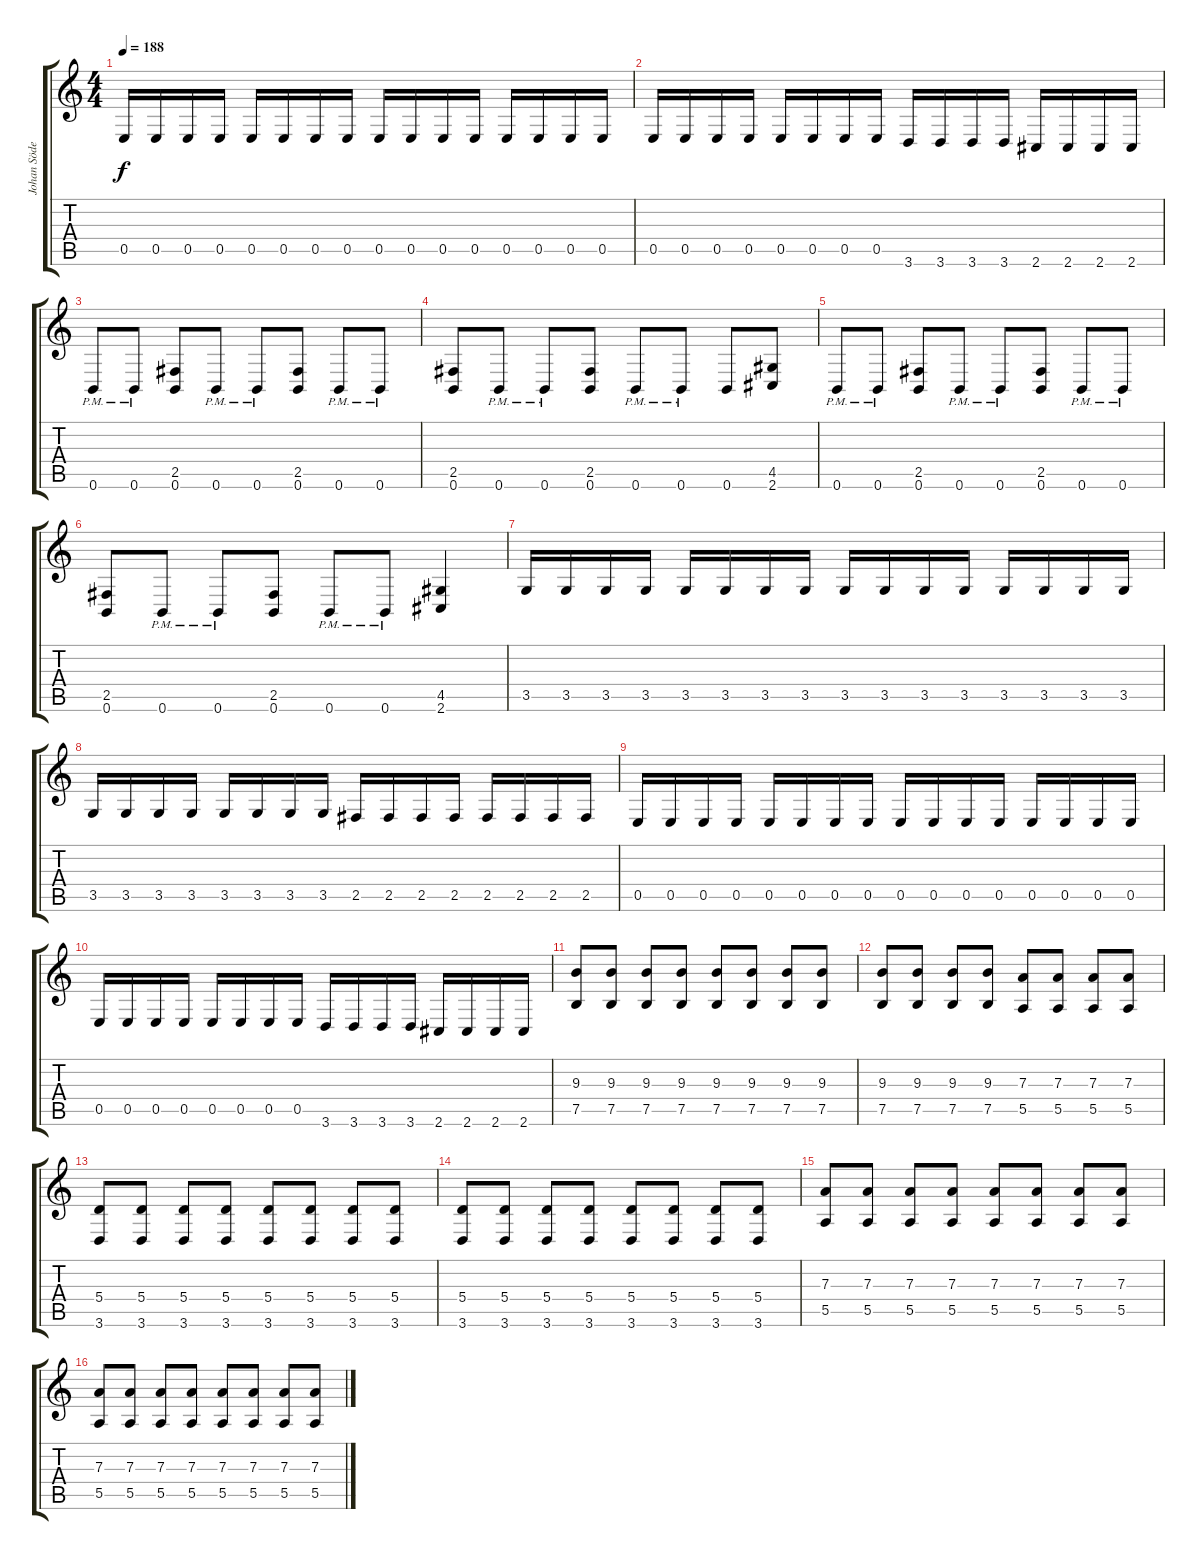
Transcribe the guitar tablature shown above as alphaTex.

\track ("Johan Söderberg" "Johan Söde") {instrument distortionguitar}
\staff {score tabs}
\tuning (B3 Gb3 D3 A2 E2 B1) {hide}
\ts (4 4)
\tempo 188
\clef g2
\ks c
0.5.16{dy f} 0.5.16 0.5.16 0.5.16 0.5.16 0.5.16 0.5.16 0.5.16 0.5.16 0.5.16 0.5.16 0.5.16 0.5.16 0.5.16 0.5.16 0.5.16 |
0.5.16 0.5.16 0.5.16 0.5.16 0.5.16 0.5.16 0.5.16 0.5.16 3.6.16 3.6.16 3.6.16 3.6.16 2.6.16 2.6.16 2.6.16 2.6.16 |
0.6{pm}.8 0.6{pm}.8 (2.5 0.6).8 0.6{pm}.8 0.6{pm}.8 (2.5 0.6).8 0.6{pm}.8 0.6{pm}.8 |
(2.5 0.6).8 0.6{pm}.8 0.6{pm}.8 (2.5 0.6).8 0.6{pm}.8 0.6{pm}.8 0.6.8 (4.5 2.6).8 |
0.6{pm}.8 0.6{pm}.8 (2.5 0.6).8 0.6{pm}.8 0.6{pm}.8 (2.5 0.6).8 0.6{pm}.8 0.6{pm}.8 |
(2.5 0.6).8 0.6{pm}.8 0.6{pm}.8 (2.5 0.6).8 0.6{pm}.8 0.6{pm}.8 (4.5 2.6).4 |
3.5.16 3.5.16 3.5.16 3.5.16 3.5.16 3.5.16 3.5.16 3.5.16 3.5.16 3.5.16 3.5.16 3.5.16 3.5.16 3.5.16 3.5.16 3.5.16 |
3.5.16 3.5.16 3.5.16 3.5.16 3.5.16 3.5.16 3.5.16 3.5.16 2.5.16 2.5.16 2.5.16 2.5.16 2.5.16 2.5.16 2.5.16 2.5.16 |
0.5.16 0.5.16 0.5.16 0.5.16 0.5.16 0.5.16 0.5.16 0.5.16 0.5.16 0.5.16 0.5.16 0.5.16 0.5.16 0.5.16 0.5.16 0.5.16 |
0.5.16 0.5.16 0.5.16 0.5.16 0.5.16 0.5.16 0.5.16 0.5.16 3.6.16 3.6.16 3.6.16 3.6.16 2.6.16 2.6.16 2.6.16 2.6.16 |
(9.3 7.5).8 (9.3 7.5).8 (9.3 7.5).8 (9.3 7.5).8 (9.3 7.5).8 (9.3 7.5).8 (9.3 7.5).8 (9.3 7.5).8 |
(9.3 7.5).8 (9.3 7.5).8 (9.3 7.5).8 (9.3 7.5).8 (7.3 5.5).8 (7.3 5.5).8 (7.3 5.5).8 (7.3 5.5).8 |
(5.4 3.6).8 (5.4 3.6).8 (5.4 3.6).8 (5.4 3.6).8 (5.4 3.6).8 (5.4 3.6).8 (5.4 3.6).8 (5.4 3.6).8 |
(5.4 3.6).8 (5.4 3.6).8 (5.4 3.6).8 (5.4 3.6).8 (5.4 3.6).8 (5.4 3.6).8 (5.4 3.6).8 (5.4 3.6).8 |
(7.3 5.5).8 (7.3 5.5).8 (7.3 5.5).8 (7.3 5.5).8 (7.3 5.5).8 (7.3 5.5).8 (7.3 5.5).8 (7.3 5.5).8 |
(7.3 5.5).8 (7.3 5.5).8 (7.3 5.5).8 (7.3 5.5).8 (7.3 5.5).8 (7.3 5.5).8 (7.3 5.5).8 (7.3 5.5).8
